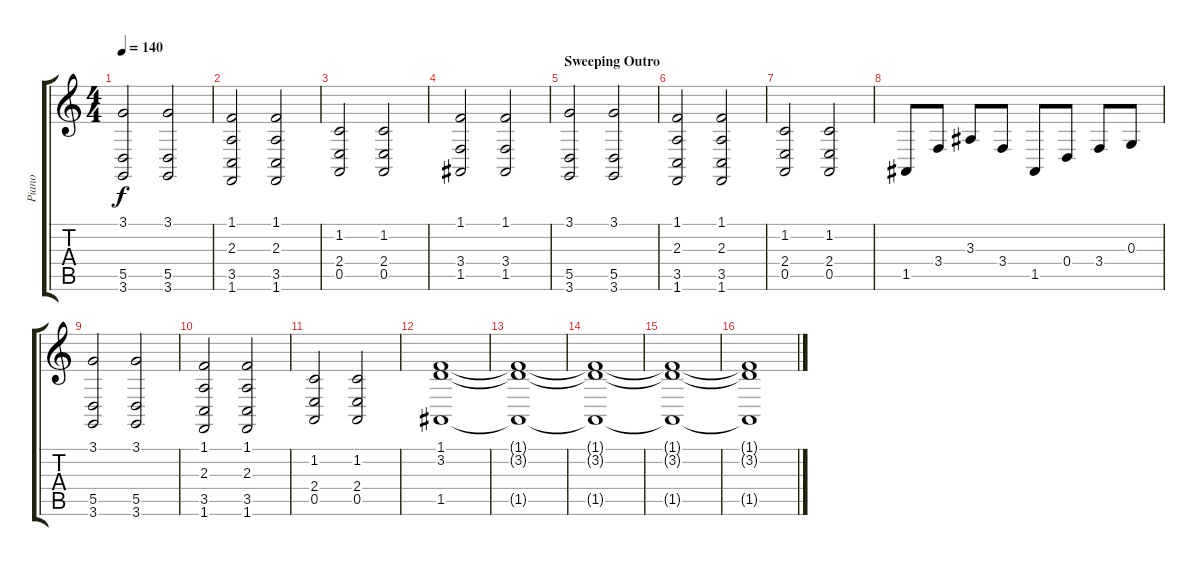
\track ("Piano" "Piano") {instrument acousticgrandpiano}
\staff {score tabs}
\tuning (E4 B3 G3 D3 A2 E2) {hide}
\ts (4 4)
\tempo 140
\clef g2
\ks c
(3.1 5.5 3.6).2{dy f} (3.1 5.5 3.6).2 |
(1.1 2.3 3.5 1.6).2 (1.1 2.3 3.5 1.6).2 |
(1.2 2.4 0.5).2 (1.2 2.4 0.5).2 |
(1.1 3.4 1.5).2 (1.1 3.4 1.5).2 |
\section ("" "Sweeping Outro")
(3.1 5.5 3.6).2 (3.1 5.5 3.6).2 |
(1.1 2.3 3.5 1.6).2 (1.1 2.3 3.5 1.6).2 |
(1.2 2.4 0.5).2 (1.2 2.4 0.5).2 |
1.5.8{instrument overdrivenguitar} 3.4.8 3.3.8 3.4.8 1.5.8 0.4.8 3.4.8 0.3.8 |
(3.1 5.5 3.6).2{instrument acousticgrandpiano} (3.1 5.5 3.6).2 |
(1.1 2.3 3.5 1.6).2 (1.1 2.3 3.5 1.6).2 |
(1.2 2.4 0.5).2 (1.2 2.4 0.5).2 |
(1.1 3.2 1.5).1 |
(1.1{t} 3.2{t} 1.5{t}).1 |
(1.1{t} 3.2{t} 1.5{t}).1 |
(1.1{t} 3.2{t} 1.5{t}).1 |
(1.1{t} 3.2{t} 1.5{t}).1
